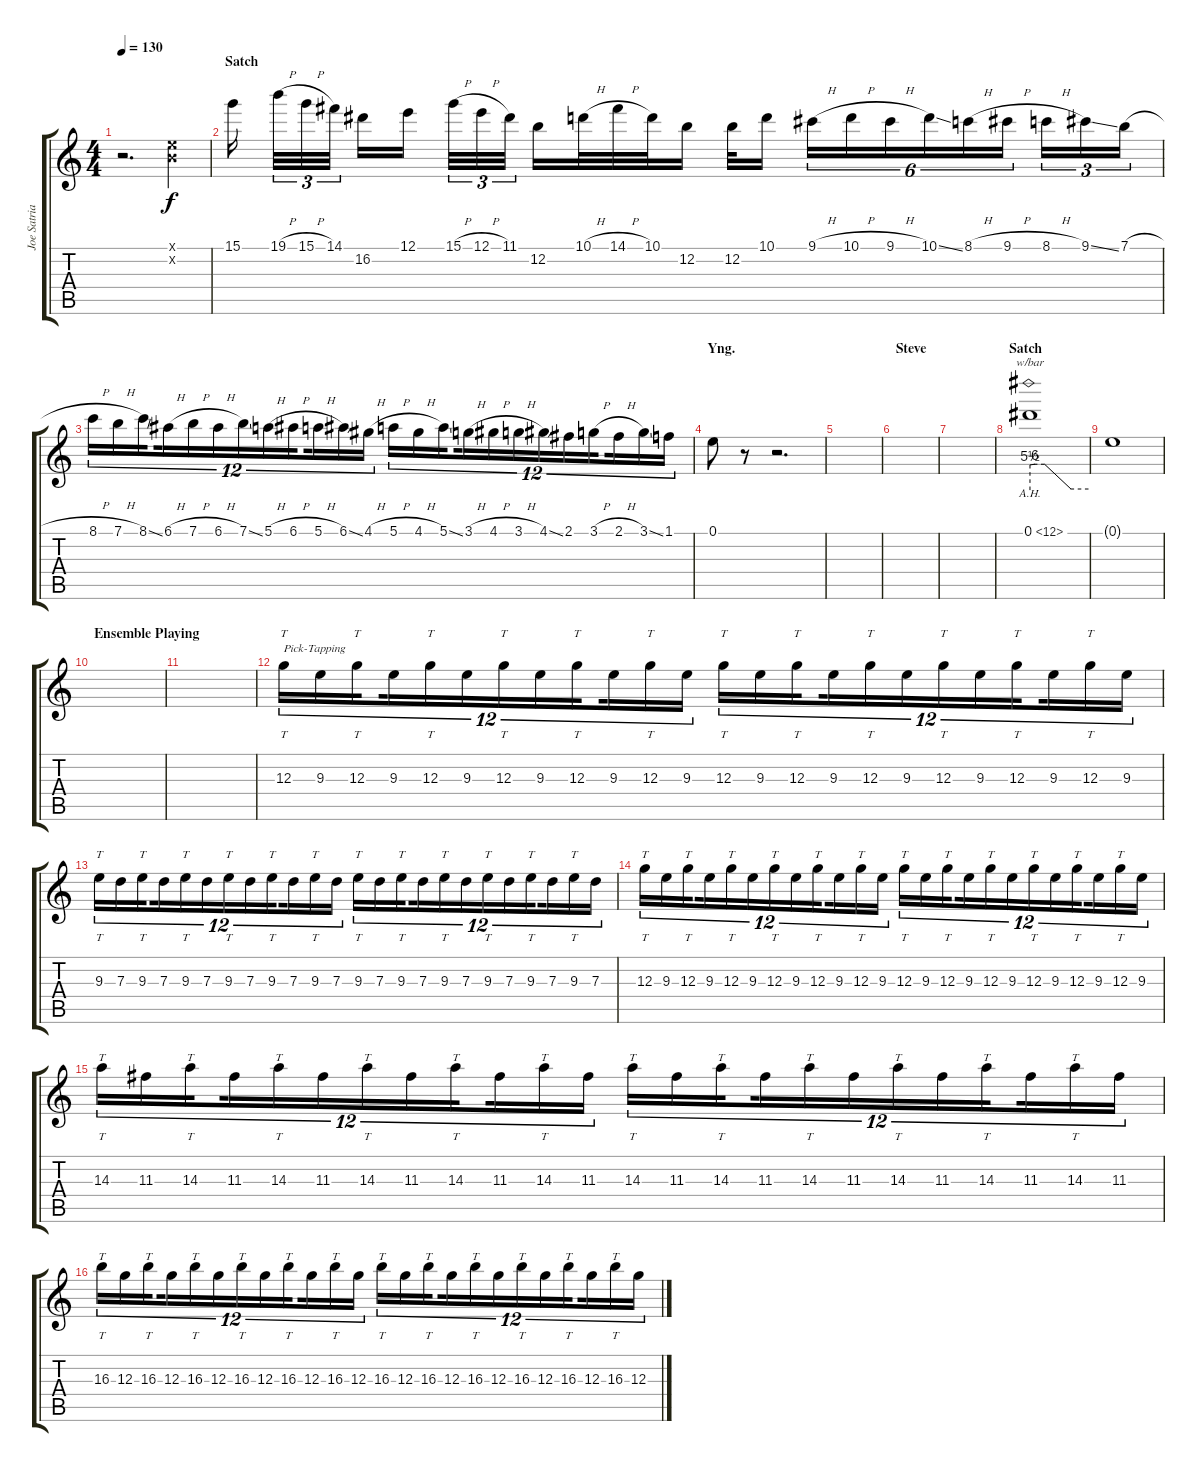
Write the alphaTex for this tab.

\track ("Joe Satriani" "Joe Satria") {instrument overdrivenguitar}
\staff {score tabs}
\tuning (E4 B3 G3 D3 A2 E2) {hide}
\ts (4 4)
\tempo 130
\clef g2
\ks c
r.2{d dy f} (0.1{x} 0.2{x}).4 |
\section ("" "Satch")
15.1.16{beam splitsecondary} 19.1{h}.32{tu (3 2)} 15.1{h}.32{tu (3 2)} 14.1.32{tu (3 2) beam splitsecondary} 16.2.16 12.1.16 15.1{h}.32{tu (3 2)} 12.1{h}.32{tu (3 2)} 11.1.32{tu (3 2) beam splitsecondary} 12.2.16 10.1{h}.32 14.1{h}.32 10.1.32 12.2.16 12.2.32 10.1.16{beam splitsecondary} 9.1{h}.16{tu (6 4)} 10.1{h}.16{tu (6 4)} 9.1{h}.16{tu (6 4)} 10.1{ss}.16{tu (6 4)} 8.1{h}.16{tu (6 4)} 9.1{h}.16{tu (6 4) beam splitsecondary} 8.1{h}.16{tu (3 2)} 9.1{ss}.16{tu (3 2)} 7.1{h}.16{tu (3 2)} |
8.1{h}.16{tu (12 8)} 7.1{h}.16{tu (12 8)} 8.1{ss}.16{tu (12 8) beam splitsecondary} 6.1{h}.16{tu (12 8)} 7.1{h}.16{tu (12 8)} 6.1{h}.16{tu (12 8)} 7.1{ss}.16{tu (12 8)} 5.1{h}.16{tu (12 8)} 6.1{h}.16{tu (12 8) beam splitsecondary} 5.1{h}.16{tu (12 8)} 6.1{ss}.16{tu (12 8)} 4.1{h}.16{tu (12 8)} 5.1{h}.16{tu (12 8)} 4.1{h}.16{tu (12 8)} 5.1{ss}.16{tu (12 8) beam splitsecondary} 3.1{h}.16{tu (12 8)} 4.1{h}.16{tu (12 8)} 3.1{h}.16{tu (12 8)} 4.1{ss}.16{tu (12 8)} 2.1.16{tu (12 8)} 3.1{h}.16{tu (12 8) beam splitsecondary} 2.1{h}.16{tu (12 8)} 3.1{ss}.16{tu (12 8)} 1.1.16{tu (12 8)} |
\section ("" "Yng.")
0.1.8 r.8 r.2{d} |
|
\section ("" "Steve")
|
|
\section ("" "Satch")
0.1{ah 12}.1{tbe (custom default 0 22 5 24 15 24 42 0 60 0) volume 6} |
0.1{t}.1 |
\section ("" "Ensemble Playing")
|
|
12.3.16{tt tu (12 8) txt "Pick-Tapping"} 9.3.16{tu (12 8)} 12.3.16{tt tu (12 8) beam splitsecondary} 9.3.16{tu (12 8)} 12.3.16{tt tu (12 8)} 9.3.16{tu (12 8)} 12.3.16{tt tu (12 8)} 9.3.16{tu (12 8)} 12.3.16{tt tu (12 8) beam splitsecondary} 9.3.16{tu (12 8)} 12.3.16{tt tu (12 8)} 9.3.16{tu (12 8)} 12.3.16{tt tu (12 8)} 9.3.16{tu (12 8)} 12.3.16{tt tu (12 8) beam splitsecondary} 9.3.16{tu (12 8)} 12.3.16{tt tu (12 8)} 9.3.16{tu (12 8)} 12.3.16{tt tu (12 8)} 9.3.16{tu (12 8)} 12.3.16{tt tu (12 8) beam splitsecondary} 9.3.16{tu (12 8)} 12.3.16{tt tu (12 8)} 9.3.16{tu (12 8)} |
9.3.16{tt tu (12 8)} 7.3.16{tu (12 8)} 9.3.16{tt tu (12 8) beam splitsecondary} 7.3.16{tu (12 8)} 9.3.16{tt tu (12 8)} 7.3.16{tu (12 8)} 9.3.16{tt tu (12 8)} 7.3.16{tu (12 8)} 9.3.16{tt tu (12 8) beam splitsecondary} 7.3.16{tu (12 8)} 9.3.16{tt tu (12 8)} 7.3.16{tu (12 8)} 9.3.16{tt tu (12 8)} 7.3.16{tu (12 8)} 9.3.16{tt tu (12 8) beam splitsecondary} 7.3.16{tu (12 8)} 9.3.16{tt tu (12 8)} 7.3.16{tu (12 8)} 9.3.16{tt tu (12 8)} 7.3.16{tu (12 8)} 9.3.16{tt tu (12 8) beam splitsecondary} 7.3.16{tu (12 8)} 9.3.16{tt tu (12 8)} 7.3.16{tu (12 8)} |
12.3.16{tt tu (12 8)} 9.3.16{tu (12 8)} 12.3.16{tt tu (12 8) beam splitsecondary} 9.3.16{tu (12 8)} 12.3.16{tt tu (12 8)} 9.3.16{tu (12 8)} 12.3.16{tt tu (12 8)} 9.3.16{tu (12 8)} 12.3.16{tt tu (12 8) beam splitsecondary} 9.3.16{tu (12 8)} 12.3.16{tt tu (12 8)} 9.3.16{tu (12 8)} 12.3.16{tt tu (12 8)} 9.3.16{tu (12 8)} 12.3.16{tt tu (12 8) beam splitsecondary} 9.3.16{tu (12 8)} 12.3.16{tt tu (12 8)} 9.3.16{tu (12 8)} 12.3.16{tt tu (12 8)} 9.3.16{tu (12 8)} 12.3.16{tt tu (12 8) beam splitsecondary} 9.3.16{tu (12 8)} 12.3.16{tt tu (12 8)} 9.3.16{tu (12 8)} |
14.3.16{tt tu (12 8)} 11.3.16{tu (12 8)} 14.3.16{tt tu (12 8) beam splitsecondary} 11.3.16{tu (12 8)} 14.3.16{tt tu (12 8)} 11.3.16{tu (12 8)} 14.3.16{tt tu (12 8)} 11.3.16{tu (12 8)} 14.3.16{tt tu (12 8) beam splitsecondary} 11.3.16{tu (12 8)} 14.3.16{tt tu (12 8)} 11.3.16{tu (12 8)} 14.3.16{tt tu (12 8)} 11.3.16{tu (12 8)} 14.3.16{tt tu (12 8) beam splitsecondary} 11.3.16{tu (12 8)} 14.3.16{tt tu (12 8)} 11.3.16{tu (12 8)} 14.3.16{tt tu (12 8)} 11.3.16{tu (12 8)} 14.3.16{tt tu (12 8) beam splitsecondary} 11.3.16{tu (12 8)} 14.3.16{tt tu (12 8)} 11.3.16{tu (12 8)} |
16.3.16{tt tu (12 8)} 12.3.16{tu (12 8)} 16.3.16{tt tu (12 8) beam splitsecondary} 12.3.16{tu (12 8)} 16.3.16{tt tu (12 8)} 12.3.16{tu (12 8)} 16.3.16{tt tu (12 8)} 12.3.16{tu (12 8)} 16.3.16{tt tu (12 8) beam splitsecondary} 12.3.16{tu (12 8)} 16.3.16{tt tu (12 8)} 12.3.16{tu (12 8)} 16.3.16{tt tu (12 8)} 12.3.16{tu (12 8)} 16.3.16{tt tu (12 8) beam splitsecondary} 12.3.16{tu (12 8)} 16.3.16{tt tu (12 8)} 12.3.16{tu (12 8)} 16.3.16{tt tu (12 8)} 12.3.16{tu (12 8)} 16.3.16{tt tu (12 8) beam splitsecondary} 12.3.16{tu (12 8)} 16.3.16{tt tu (12 8)} 12.3.16{tu (12 8)}
